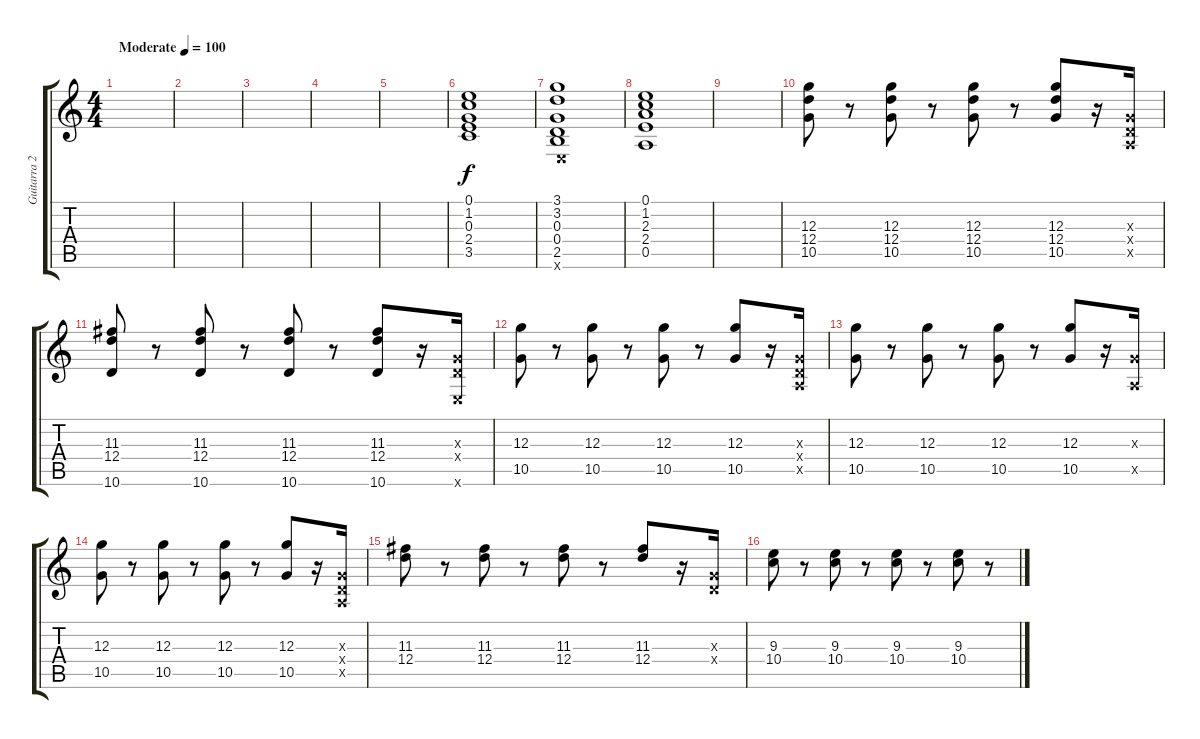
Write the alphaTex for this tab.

\track ("Guitarra 2" "Guitarra 2") {instrument overdrivenguitar}
\staff {score tabs}
\tuning (E4 B3 G3 D3 A2 E2) {hide}
\ts (4 4)
\tempo (100 "Moderate")
\clef g2
\ks c
|
|
|
|
|
(0.1 1.2 0.3 2.4 3.5).1 |
(3.1 3.2 0.3 0.4 2.5 0.6{x}).1 |
(0.1 1.2 2.3 2.4 0.5).1 |
|
(12.3 12.4 10.5).8 r.8 (12.3 12.4 10.5).8 r.8 (12.3 12.4 10.5).8 r.8 (12.3 12.4 10.5).8 r.16 (0.3{x} 0.4{x} 0.5{x}).16 |
(11.3 12.4 10.6).8 r.8 (11.3 12.4 10.6).8 r.8 (11.3 12.4 10.6).8 r.8 (11.3 12.4 10.6).8 r.16 (0.3{x} 0.4{x} 0.6{x}).16 |
(12.3 10.5).8 r.8 (12.3 10.5).8 r.8 (12.3 10.5).8 r.8 (12.3 10.5).8 r.16 (0.3{x} 0.4{x} 0.5{x}).16 |
(12.3 10.5).8 r.8 (12.3 10.5).8 r.8 (12.3 10.5).8 r.8 (12.3 10.5).8 r.16 (0.3{x} 0.5{x}).16 |
(12.3 10.5).8 r.8 (12.3 10.5).8 r.8 (12.3 10.5).8 r.8 (12.3 10.5).8 r.16 (0.3{x} 0.4{x} 0.5{x}).16 |
(11.3 12.4).8 r.8 (11.3 12.4).8 r.8 (11.3 12.4).8 r.8 (11.3 12.4).8 r.16 (0.3{x} 0.4{x}).16 |
(9.3 10.4).8 r.8 (9.3 10.4).8 r.8 (9.3 10.4).8 r.8 (9.3 10.4).8 r.8
